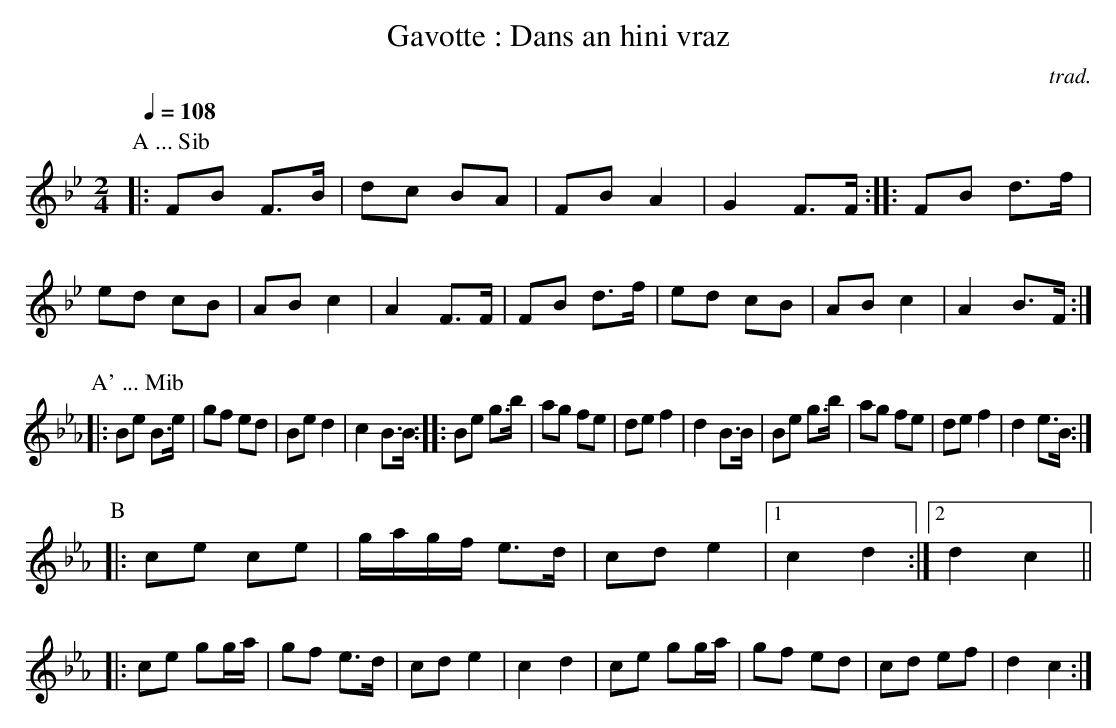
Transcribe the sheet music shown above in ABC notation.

X:1
T:Gavotte : Dans an hini vraz
C:trad.
M:2/4
L:1/8
Q:1/4=108
K:Bbmaj
P:A ... Sib
|: FB F>B | dc BA | FB A2 | G2 F>F ::\
FB d>f | ed cB | AB c2 | A2 F>F |\
FB d>f | ed cB | AB c2 | A2 B>F :|
%%vskip 2
P:A' ... Mib
K:Ebmaj
|: Be B>e | gf ed | Be d2 | c2 B>B ::\
Be g>b | ag fe | de f2 | d2 B>B |\
Be g>b | ag fe | de f2 | d2 e>B :|
%%vskip 2
P:B
K:Ebmaj
|: ce ce | g/a/g/f/ e3/d/ | cd e2 |1 c2 d2 :|2 d2 c2 ||\
|: ce gg/a/ | gf e3/d/ | cd e2 | c2 d2 |\
ce gg/a/ | gf ed    | cd ef | d2 c2 :|
